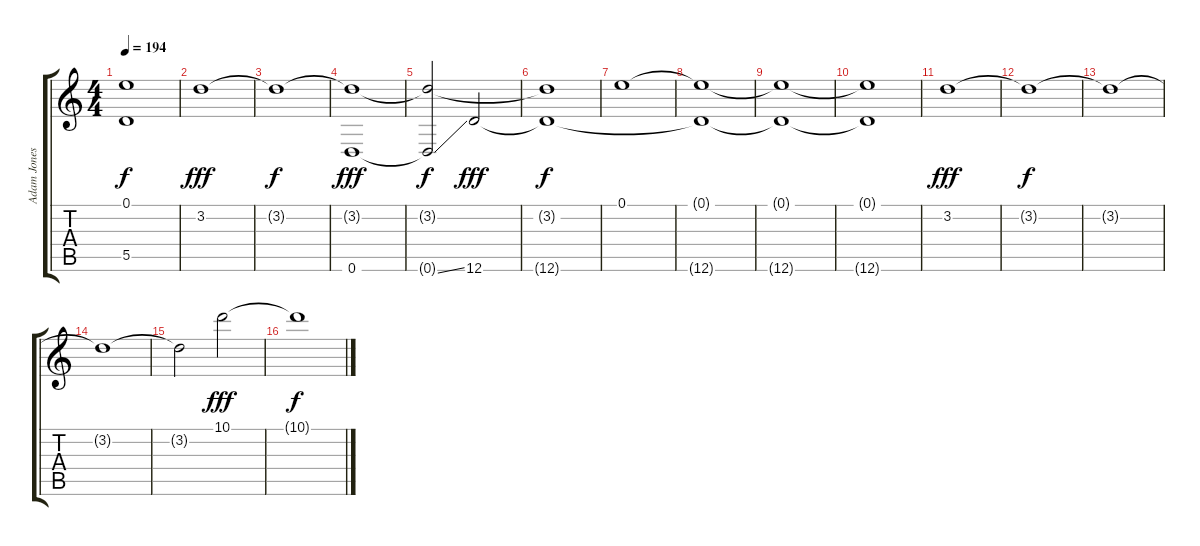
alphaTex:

\track ("Adam Jones" "Adam Jones") {instrument distortionguitar}
\staff {score tabs}
\tuning (E4 B3 G3 D3 A2 D2) {hide}
\ts (4 4)
\tempo 194
\clef g2
\ks c
(0.1{t} 5.5{t}).1{dy f} |
3.2.1{dy fff} |
3.2{t}.1{dy f} |
(3.2{t} 0.6).1{dy fff} |
(3.2{t} 0.6{ss t}).2{dy f} 12.6.2{dy fff} |
(3.2{t} 12.6{t}).1{dy f} |
0.1.1 |
(0.1{t} 12.6{t}).1 |
(0.1{t} 12.6{t}).1 |
(0.1{t} 12.6{t}).1 |
3.2.1{dy fff volume 1} |
3.2{t}.1{dy f} |
3.2{t}.1 |
3.2{t}.1 |
3.2{t}.2 10.1.2{dy fff volume 5} |
10.1{t}.1{dy f}
